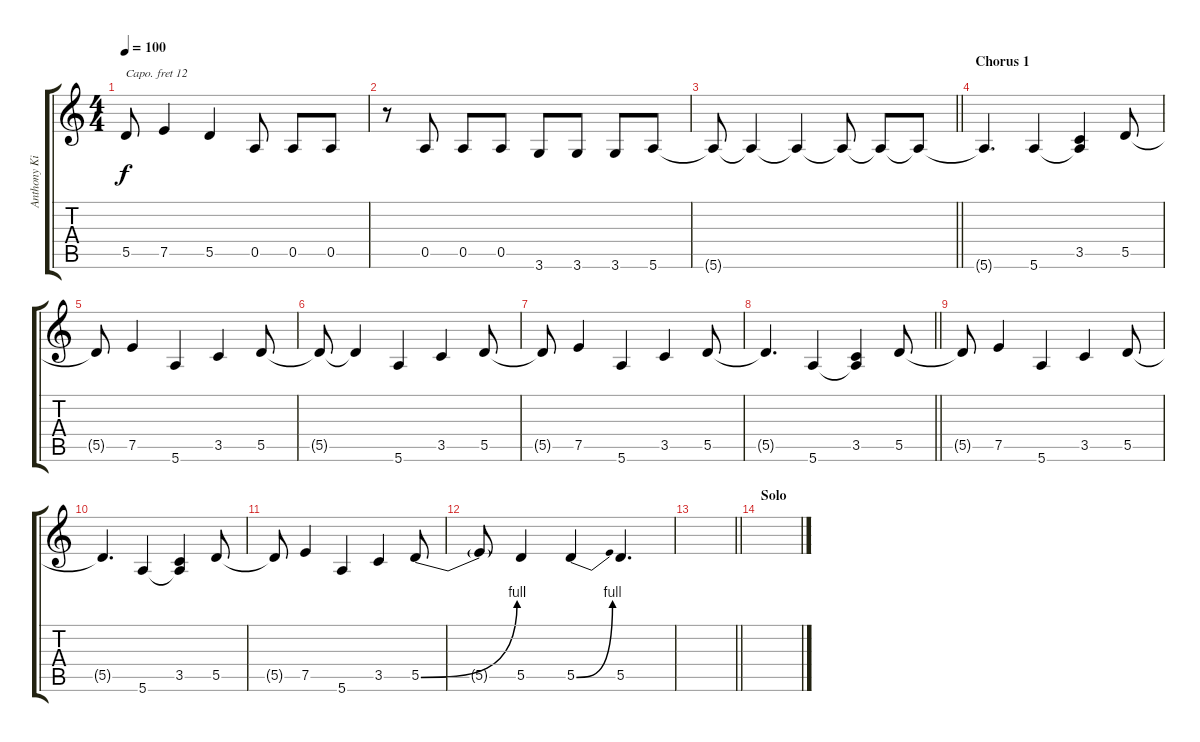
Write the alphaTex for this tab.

\track ("Anthony Kiedis - Vocal" "Anthony Ki") {instrument lead8bassandlead}
\staff {score tabs}
\capo 12
\tuning (E4 B3 G3 D3 A2 E2) {hide}
\ts (4 4)
\tempo 100
\clef g2
\ks c
5.5.8{dy f} 7.5.4 5.5.4 0.5.8 0.5.8 0.5.8 |
r.8 0.5.8 0.5.8 0.5.8 3.6.8 3.6.8 3.6.8 5.6.8 |
\barLineRight lightlight
5.6{t}.8 5.6{t}.4 5.6{t}.4 5.6{t}.8 5.6{t}.8 5.6{t}.8 |
\section ("" "Chorus 1")
5.6{t}.4{d} 5.6.4 (3.5 5.6{t}).4 5.5.8 |
5.5{t}.8 7.5.4 5.6.4 3.5.4 5.5.8 |
5.5{t}.8 5.5{t}.4 5.6.4 3.5.4 5.5.8 |
5.5{t}.8 7.5.4 5.6.4 3.5.4 5.5.8 |
\barLineRight lightlight
5.5{t}.4{d} 5.6.4 (3.5 5.6{t}).4 5.5.8 |
5.5{t}.8 7.5.4 5.6.4 3.5.4 5.5.8 |
5.5{t}.4{d} 5.6.4 (3.5 5.6{t}).4 5.5.8 |
5.5{t}.8 7.5.4 5.6.4 3.5.4 5.5{be (bend 0 0 60 4)}.8 |
5.5{t}.8 5.5.4 5.5{be (bend 0 0 60 4)}.4 5.5.4{d} |
\barLineRight lightlight
|
\section ("" "Solo")
